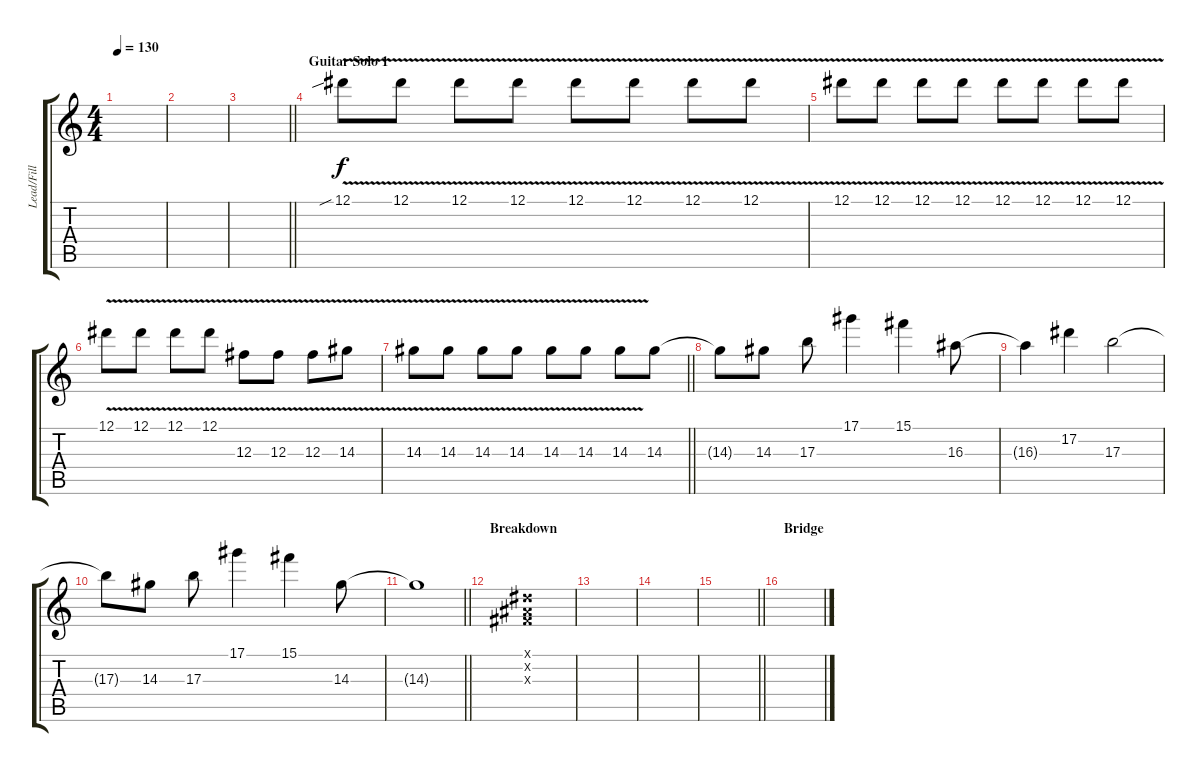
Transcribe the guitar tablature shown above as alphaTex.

\track ("Lead/Fill Guitar" "Lead/Fill ") {instrument overdrivenguitar}
\staff {score tabs}
\tuning (Eb4 Bb3 Gb3 Db3 Ab2 Eb2) {hide}
\ts (4 4)
\tempo 130
\clef g2
\ks c
|
|
\barLineRight lightlight
|
\section ("" "Guitar Solo 1")
12.1{v sib}.8 12.1{v}.8 12.1{v}.8 12.1{v}.8 12.1{v}.8 12.1{v}.8 12.1{v}.8 12.1{v}.8 |
12.1{v}.8 12.1{v}.8 12.1{v}.8 12.1{v}.8 12.1{v}.8 12.1{v}.8 12.1{v}.8 12.1{v}.8 |
12.1{v}.8 12.1{v}.8 12.1{v}.8 12.1{v}.8 12.3{v}.8 12.3{v}.8 12.3{v}.8 14.3{v}.8 |
\barLineRight lightlight
14.3{v}.8 14.3{v}.8 14.3{v}.8 14.3{v}.8 14.3{v}.8 14.3{v}.8 14.3{v}.8 14.3.8 |
14.3{t}.8 14.3.8 17.3.8 17.1.4 15.1.4 16.3.8 |
16.3{t}.4 17.2.4 17.3.2 |
17.3{t}.8 14.3.8 17.3.8 17.1.4 15.1.4 14.3.8 |
\barLineRight lightlight
14.3{t}.1 |
\section ("" "Breakdown")
(0.1{x} 0.2{x} 0.3{x}).1 |
|
|
\barLineRight lightlight
|
\section ("" "Bridge")
